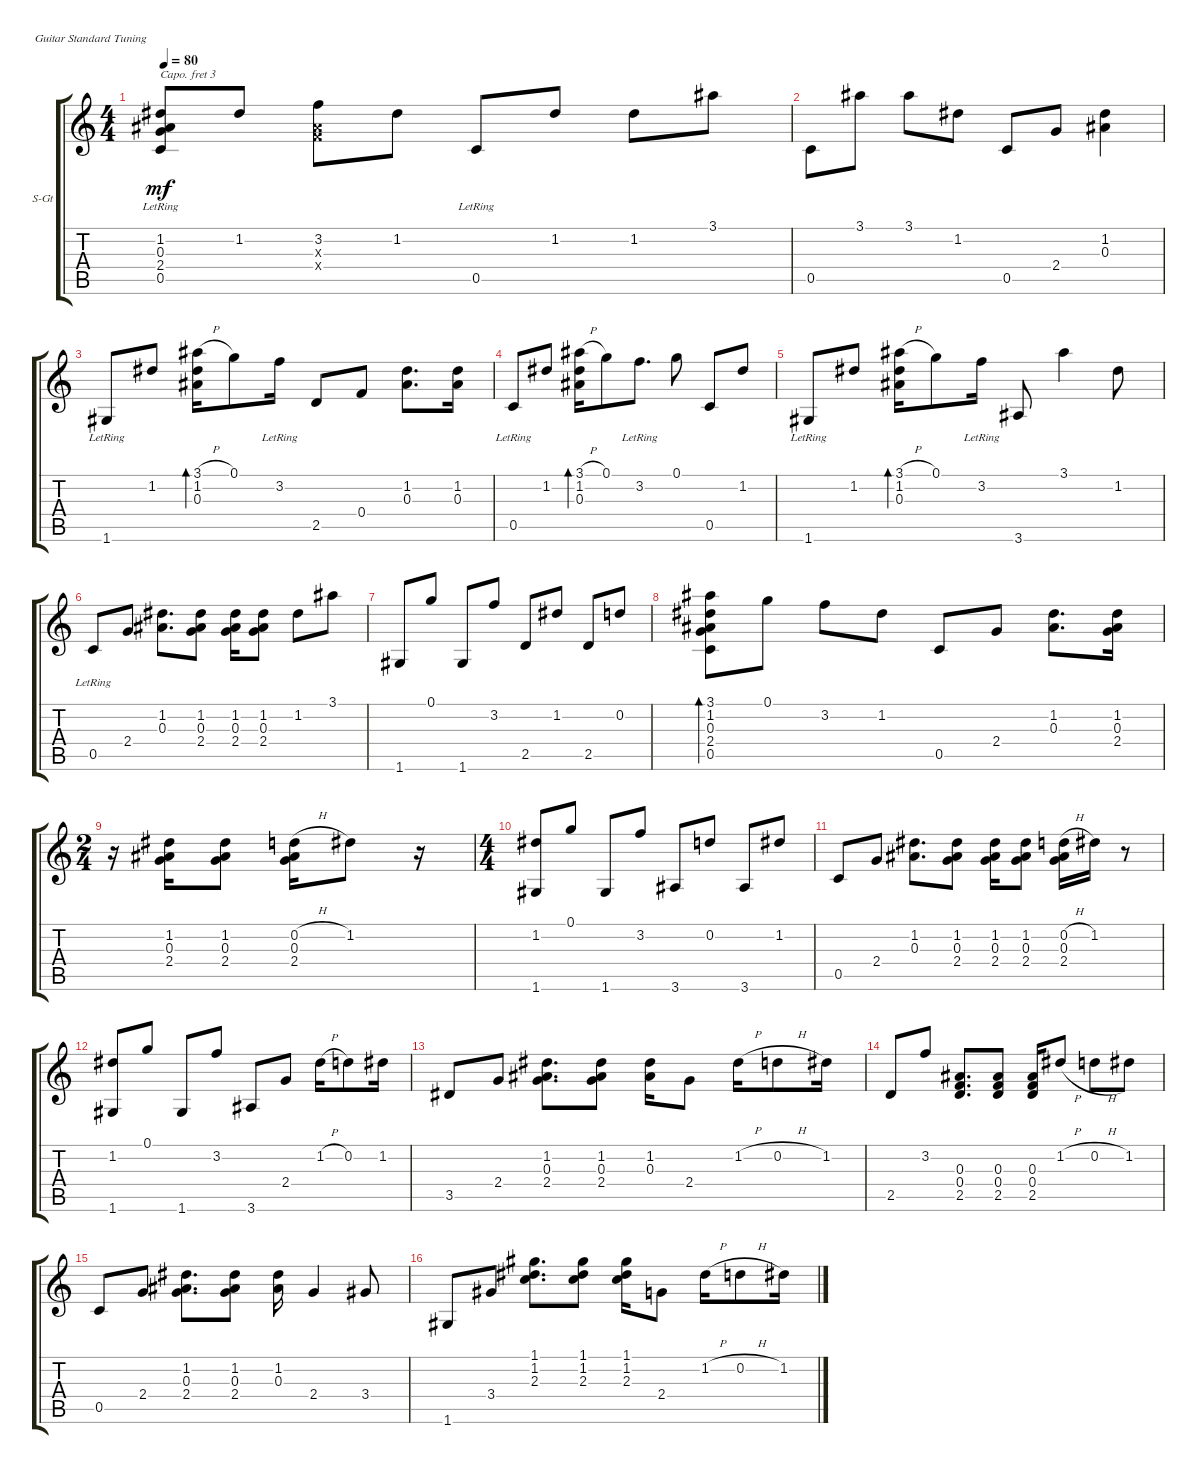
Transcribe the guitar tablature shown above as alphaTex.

\defaultSystemsLayout 4
\bracketExtendMode groupsimilarinstruments
\firstSystemTrackNameOrientation horizontal
\otherSystemsTrackNameOrientation horizontal
\track ("Steel Guitar" "S-Gt") {instrument acousticguitarsteel}
\staff {score tabs}
\capo 3
\tuning (E4 B3 G3 D3 A2 E2)
\ts (4 4)
\tempo 80
\clef g2
\ks c
(1.2 0.3 2.4 0.5{lr}).8{dy mf} 1.2.8 (3.2 0.3{x} 0.4{x}).8 1.2.8 0.5{lr}.8 1.2.8 1.2.8 3.1.8 |
0.5.8 3.1.8 3.1.8 1.2.8 0.5.8 2.4.8 (0.3 1.2).4 |
1.6{lr}.8 1.2.8 (3.1{h} 1.2 0.3).16{bd 60} 0.1.8 3.2{lr}.16 2.5.8 0.4.8 (0.3 1.2).8{d} (1.2 0.3).16 |
0.5{lr}.8 1.2.8 (3.1{h} 1.2 0.3).16{bd 60} 0.1.8 3.2{lr}.8{d} 0.1.8 0.5.8 1.2.8 |
1.6{lr}.8 1.2.8 (3.1{h} 1.2 0.3).16{bd 60} 0.1.8 3.2{lr}.16 3.6.8 3.1.4 1.2.8 |
0.5{lr}.8 2.4.8 (1.2 0.3).8{d} (2.4 0.3 1.2).8 (1.2 0.3 2.4).16 (2.4 0.3 1.2).8 1.2.8 3.1.8 |
1.6.8 0.1.8 1.6.8 3.2.8 2.5.8 1.2.8 2.5.8 0.2.8 |
(0.5 2.4 0.3 1.2 3.1).8{bd 119} 0.1.8 3.2.8 1.2.8 0.5.8 2.4.8 (1.2 0.3).8{d} (2.4 0.3 1.2).16 |
\ts (2 4)
r.16 (1.2 0.3 2.4).16 (2.4 0.3 1.2).8 (0.2{h} 2.4 0.3).16 1.2.8 r.16 |
\ts (4 4)
(1.6 1.2).8 0.1.8 1.6.8 3.2.8 3.6.8 0.2.8 3.6.8 1.2.8 |
0.5.8 2.4.8 (1.2 0.3).8{d} (2.4 0.3 1.2).8 (1.2 0.3 2.4).16 (2.4 0.3 1.2).8 (0.2{h} 2.4 0.3).16 1.2.16 r.8 |
(1.6 1.2).8 0.1.8 1.6.8 3.2.8 3.6.8 2.4.8 1.2{h}.16 0.2.8 1.2.16 |
3.5.8 2.4.8 (0.3 1.2 2.4).8{d} (1.2 0.3 2.4).8 (0.3 1.2).16 2.4.8 1.2{h}.16 0.2{h}.8 1.2.16 |
2.5.8 3.2.8 (0.3 0.4 2.5).8{d} (0.3 0.4 2.5).8 (0.3 0.4 2.5).16 1.2{h}.8 0.2{h}.8 1.2.8 |
0.5.8 2.4.8 (0.3 1.2 2.4).8{d} (1.2 0.3 2.4).8 (1.2 0.3).16 2.4.4 3.4.8 |
1.6.8 3.4.8 (2.3 1.2 1.1).8{d} (1.1 1.2 2.3).8 (2.3 1.2 1.1).16 2.4.8 1.2{h}.16 0.2{h}.8 1.2.16
